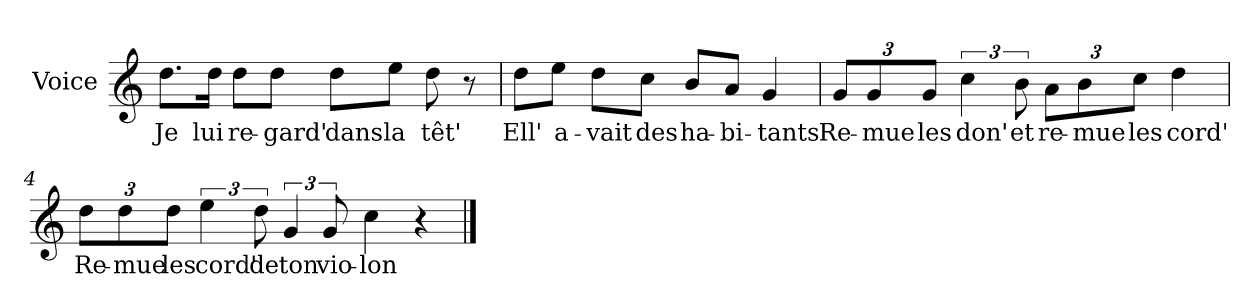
**kern	**text
*part1	*part1
*staff1	*staff1
*I"Voice	*
*I'V	*
*clefG2	*
*k[]	*
*C:	*
=1	=1
8.dd\L	Je
16dd\Jk	lui
8dd\L	re-
8dd\J	-gard'
8dd\L	dans
8ee\J	la
8dd\	têt'
8r	.
=2	=2
8dd\L	Ell'
8ee\J	a-
8dd\L	-vait
8cc\J	des
8b/L	ha-
8a/J	-bi-
4g/	-tants
!!LO:LB:g=z
=3	=3
12g/L	Re-
12g/	-mue
12g/J	les
6cc\	don'
12b\	et
12a\L	re-
12b\	-mue
12cc\J	les
4dd\	cord'
=4	=4
12dd\L	Re-
12dd\	-mue
12dd\J	les
6ee\	cord'
12dd\	de
6g/	ton
12g/	vio-
4cc\	-lon
4r	.
==	==
*-	*-
